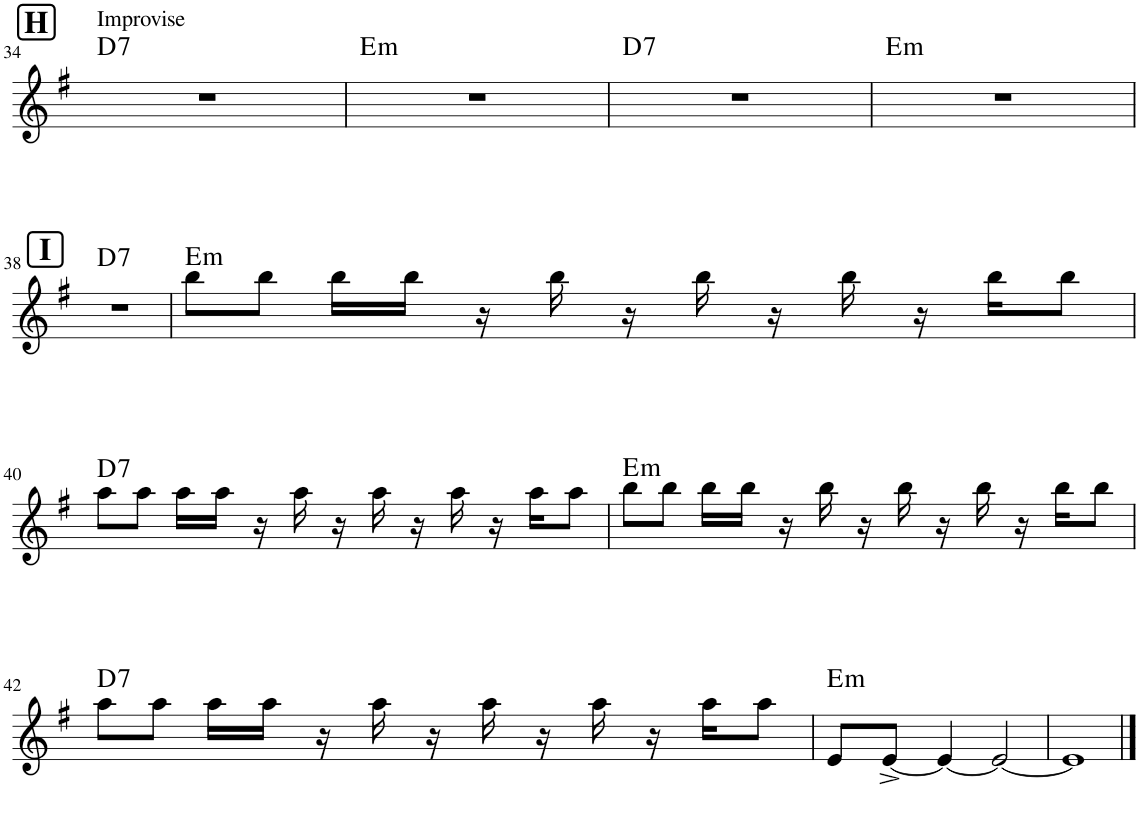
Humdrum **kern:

**kern	**harte
*part1	*part1
*staff1	*
*I"Piano	*
*I'Pno.	*
!!LO:PB:g=z
*clefG2	*
*k[f#]	*
*M4/4	*
!!LO:REH:place=s1:a:B:cj:fs=14:t=H
=34	=34
!LO:TX:a:t=Improvise	!LO:H:kt=7
1r	D:7
=35	=35
!	!LO:H:kt=m
1r	E:min
=36	=36
!	!LO:H:kt=7
1r	D:7
=37	=37
!	!LO:H:kt=m
1r	E:min
!!LO:LB:g=z
!!LO:REH:place=s1:a:B:cj:fs=14:t=I
=38	=38
!	!LO:H:kt=7
1r	D:7
=39	=39
!	!LO:H:kt=m
8bb\L	E:min
8bb\J	.
16bb\LL	.
16bb\JJ	.
16r	.
16bb\	.
16r	.
16bb\	.
16r	.
16bb\	.
16r	.
16bb\KL	.
8bb\J	.
!!LO:LB:g=z
=40	=40
!	!LO:H:kt=7
8aa\L	D:7
8aa\J	.
16aa\LL	.
16aa\JJ	.
16r	.
16aa\	.
16r	.
16aa\	.
16r	.
16aa\	.
16r	.
16aa\KL	.
8aa\J	.
=41	=41
!	!LO:H:kt=m
8bb\L	E:min
8bb\J	.
16bb\LL	.
16bb\JJ	.
16r	.
16bb\	.
16r	.
16bb\	.
16r	.
16bb\	.
16r	.
16bb\KL	.
8bb\J	.
!!LO:LB:g=z
=42	=42
!	!LO:H:kt=7
8aa\L	D:7
8aa\J	.
16aa\LL	.
16aa\JJ	.
16r	.
16aa\	.
16r	.
16aa\	.
16r	.
16aa\	.
16r	.
16aa\KL	.
8aa\J	.
=43	=43
!	!LO:H:kt=m
8e/L	E:min
[8e^/J	.
4e/_	.
2e/_	.
=44	=44
1e]	.
==	==
*-	*-
